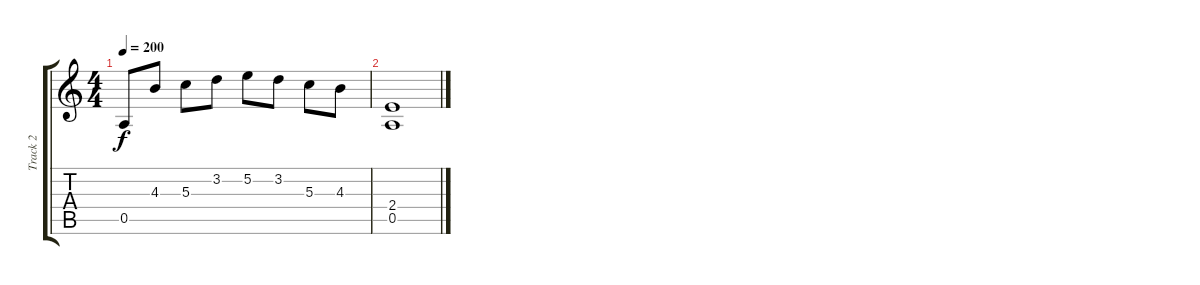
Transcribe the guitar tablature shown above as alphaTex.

\track ("Track 2" "Track 2") {instrument distortionguitar}
\staff {score tabs}
\tuning (E4 B3 G3 D3 A2 E2) {hide}
\ts (4 4)
\tempo 200
\clef g2
\ks c
0.5.8{dy f} 4.3.8 5.3.8 3.2.8 5.2.8 3.2.8 5.3.8 4.3.8 |
(2.4 0.5).1
